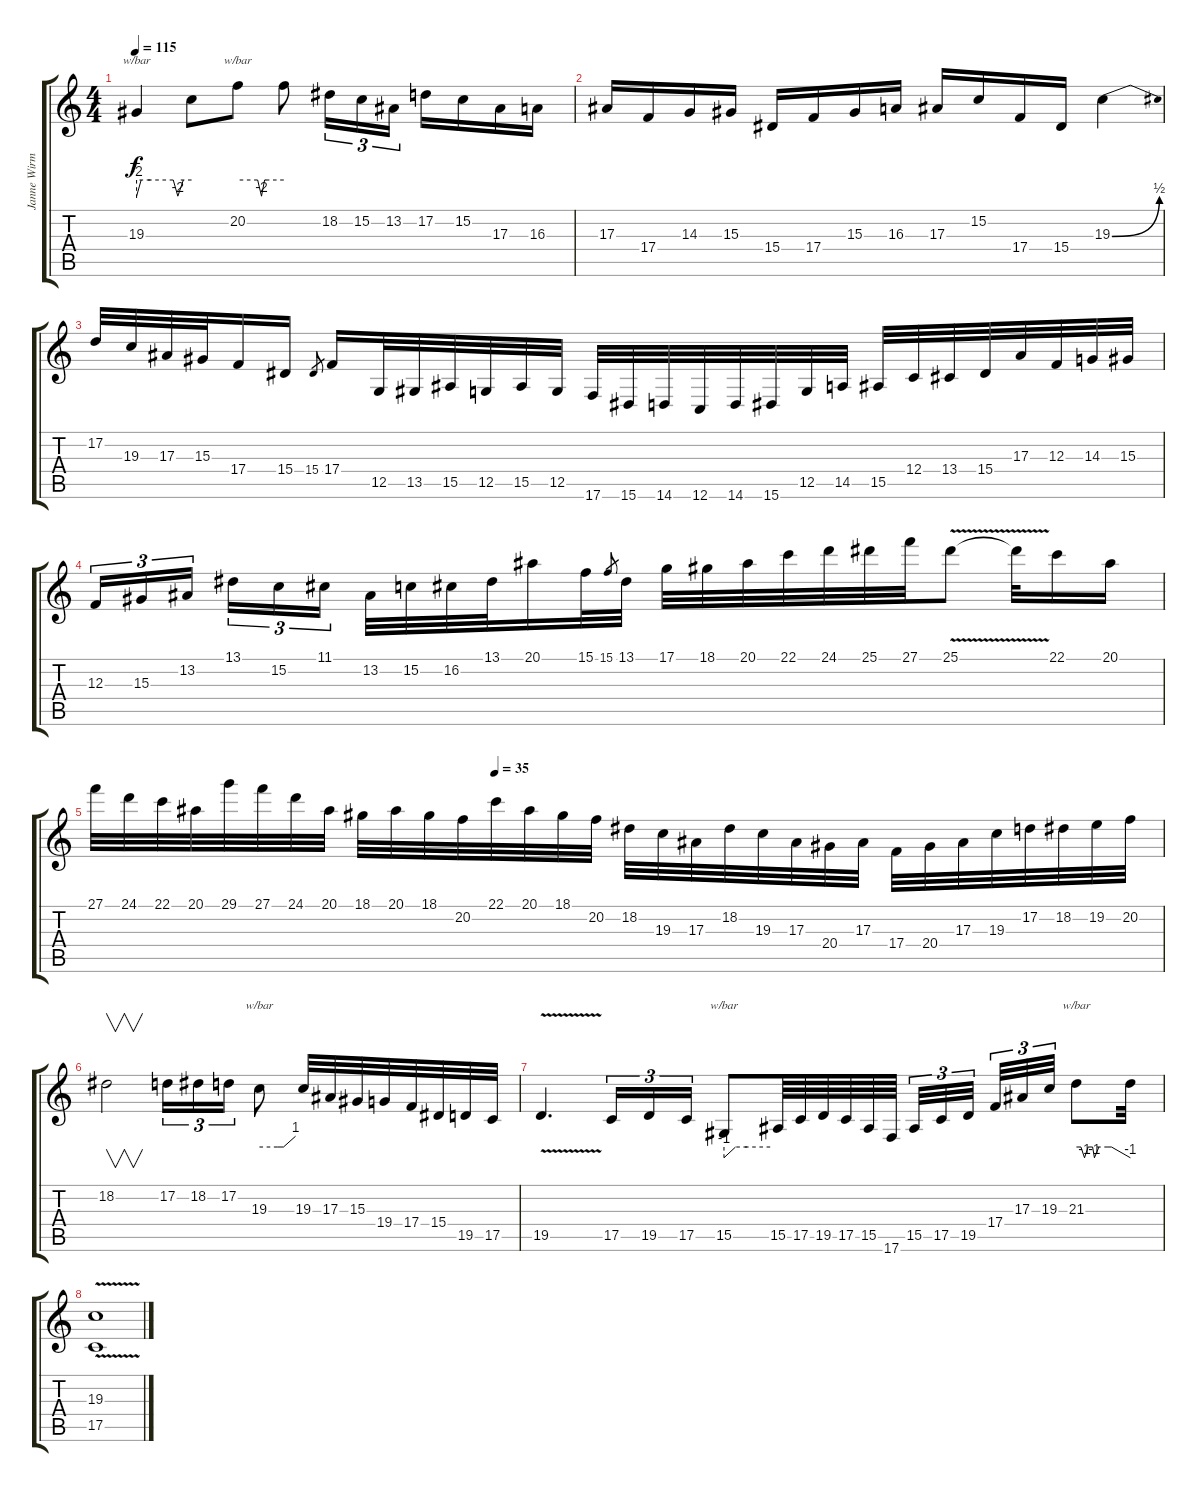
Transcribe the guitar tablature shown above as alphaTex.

\track ("Janne Wirman" "Janne Wirm") {instrument lead2sawtooth}
\staff {score tabs}
\tuning (D4 A3 F3 C3 G2 C2) {hide}
\ts (4 4)
\tempo 115
\clef g2
\ks c
19.3.4{tbe (custom default 0 -8 5 0 15 0 40 0 45 -8 51 0 60 0) dy f} 19.3{t}.8 20.2.8{tbe (custom default 0 0 26 0 31 -8 35 0 37 0 60 0)} 20.2{t}.8 18.2.16{tu (3 2)} 15.2.16{tu (3 2)} 13.2.16{tu (3 2)} 17.2.16 15.2.16 17.3.16 16.3.16 |
17.3.16 17.4.16 14.3.16 15.3.16 15.4.16 17.4.16 15.3.16 16.3.16 17.3.16 15.2.16 17.4.16 15.4.16 19.3{be (bend 0 0 60 2)}.4 |
17.2.32 19.3.32 17.3.32 15.3.32 17.4.16 15.4.16 15.4.8{gr} 17.4.16 12.5.32 13.5.32 15.5.32 12.5.32 15.5.32 12.5.32 17.6.32 15.6.32 14.6.32 12.6.32 14.6.32 15.6.32 12.5.32 14.5.32 15.5.32 12.4.32 13.4.32 15.4.32 17.3.32 12.3.32 14.3.32 15.3.32 |
12.3.16{tu (3 2)} 15.3.16{tu (3 2)} 13.2.16{tu (3 2) beam splitsecondary} 13.1.16{tu (3 2)} 15.2.16{tu (3 2)} 11.1.16{tu (3 2)} 13.2.32 15.2.32 16.2.32 13.1.32 20.1.16 15.1.32 15.1.8{gr} 13.1.32 17.1.32 18.1.32 20.1.32 22.1.32 24.1.32 25.1.32 27.1.32 25.1{v}.8 25.1{t}.32 22.1.16 20.1.16 |
\tempo (35 0.375)
27.1.32 24.1.32 22.1.32 20.1.32 29.1.32 27.1.32 24.1.32 20.1.32 18.1.32 20.1.32 18.1.32 20.2.32 22.1.32 20.1.32 18.1.32 20.2.32 18.2.32 19.3.32 17.3.32 18.2.32 19.3.32 17.3.32 20.4.32 17.3.32 17.4.32 20.4.32 17.3.32 19.3.32 17.2.32 18.2.32 19.2.32 20.2.32 |
18.2.2{v} 17.2.16{tu (3 2)} 18.2.16{tu (3 2)} 17.2.16{tu (3 2)} 19.3.8{tbe (custom default 0 0 30 0 40 0 60 4)} 19.3.32 17.3.32 15.3.32 19.4.32 17.4.32 15.4.32 19.5.32 17.5.32 |
19.5{v}.4{d} 17.5.16{tu (3 2)} 19.5.16{tu (3 2)} 17.5.16{tu (3 2)} 15.5.8{tbe (custom default 0 -4 15 0 30 0 60 0)} 15.5.64 17.5.64 19.5.64 17.5.64 15.5.64 17.6.64{beam splitsecondary} 15.5.32{tu (3 2)} 17.5.32{tu (3 2)} 19.5.32{tu (3 2) beam splitsecondary} 17.4.32{tu (3 2)} 17.3.32{tu (3 2)} 19.3.32{tu (3 2)} 21.3.8{tbe (custom default 0 0 5 0 9 -4 13 0 18 0 20 -4 25 0 35 0 39 0 60 -4)} 21.3{t}.32 |
(19.3{v} 17.5).1
